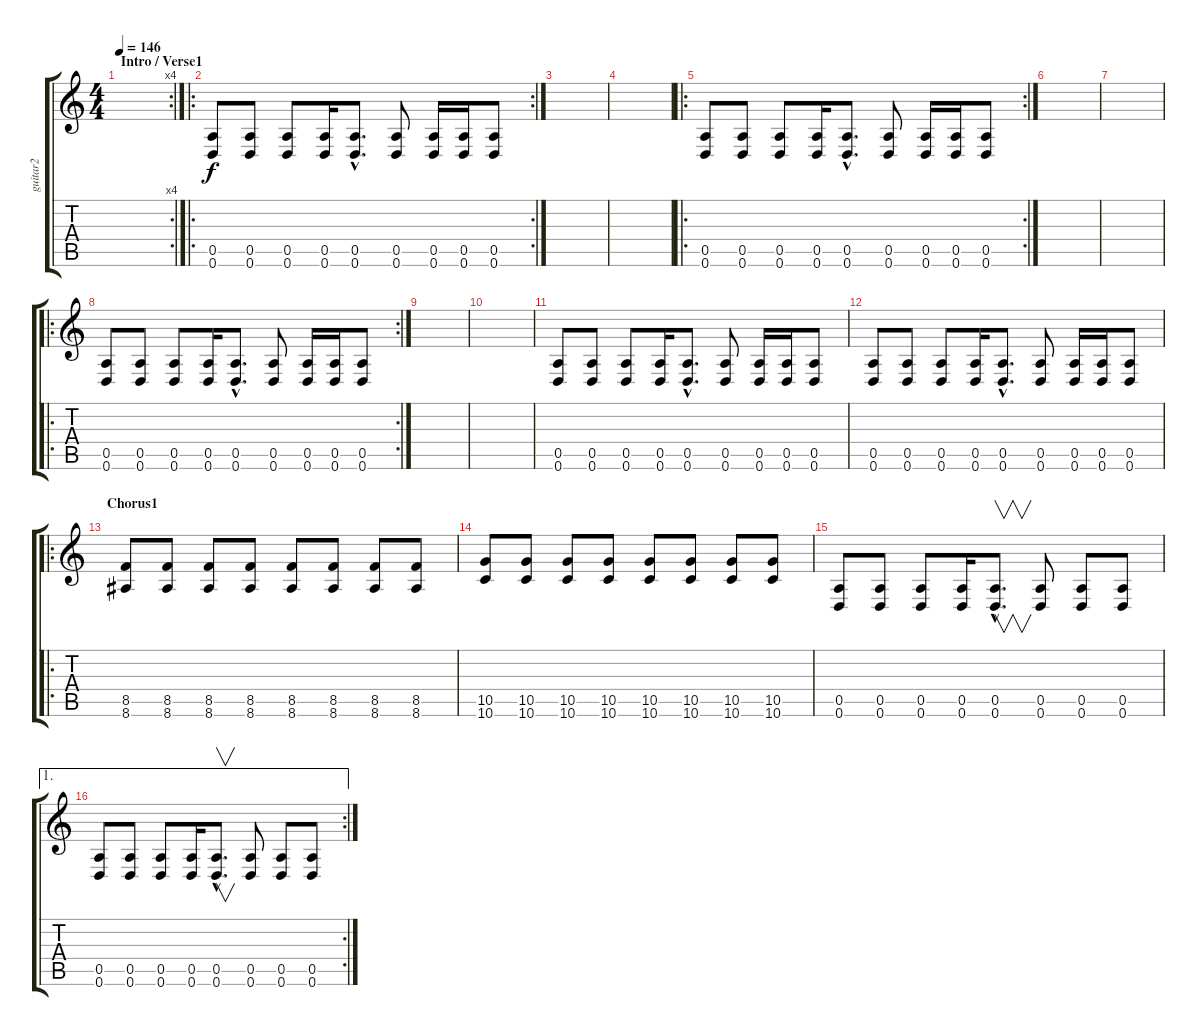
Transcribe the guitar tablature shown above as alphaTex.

\track ("guitar2" "guitar2") {instrument distortionguitar}
\staff {score tabs}
\tuning (E4 B3 G3 D3 A2 D2) {hide}
\rc 4
\ts (4 4)
\section ("" "Intro / Verse1")
\tempo 146
\clef g2
\ks c
|
\ro
\rc 2
(0.5 0.6).8 (0.5 0.6).8 (0.5 0.6).8 (0.5 0.6).16 (0.5{hac} 0.6{hac}).8{d} (0.5 0.6).8 (0.5 0.6).16 (0.5 0.6).16 (0.5 0.6).8 |
|
|
\ro
\rc 2
(0.5 0.6).8 (0.5 0.6).8 (0.5 0.6).8 (0.5 0.6).16 (0.5{hac} 0.6{hac}).8{d} (0.5 0.6).8 (0.5 0.6).16 (0.5 0.6).16 (0.5 0.6).8 |
|
|
\ro
\rc 2
(0.5 0.6).8 (0.5 0.6).8 (0.5 0.6).8 (0.5 0.6).16 (0.5{hac} 0.6{hac}).8{d} (0.5 0.6).8 (0.5 0.6).16 (0.5 0.6).16 (0.5 0.6).8 |
|
|
(0.5 0.6).8 (0.5 0.6).8 (0.5 0.6).8 (0.5 0.6).16 (0.5{hac} 0.6{hac}).8{d} (0.5 0.6).8 (0.5 0.6).16 (0.5 0.6).16 (0.5 0.6).8 |
(0.5 0.6).8 (0.5 0.6).8 (0.5 0.6).8 (0.5 0.6).16 (0.5{hac} 0.6{hac}).8{d} (0.5 0.6).8 (0.5 0.6).16 (0.5 0.6).16 (0.5 0.6).8 |
\ro
\section ("" "Chorus1")
(8.5 8.6).8{instrument overdrivenguitar} (8.5 8.6).8 (8.5 8.6).8 (8.5 8.6).8 (8.5 8.6).8 (8.5 8.6).8 (8.5 8.6).8 (8.5 8.6).8 |
(10.5 10.6).8 (10.5 10.6).8 (10.5 10.6).8 (10.5 10.6).8 (10.5 10.6).8 (10.5 10.6).8 (10.5 10.6).8 (10.5 10.6).8 |
(0.5 0.6).8 (0.5 0.6).8 (0.5 0.6).8 (0.5 0.6).16 (0.5{hac} 0.6{hac}).8{v d} (0.5 0.6).8 (0.5 0.6).8 (0.5 0.6).8 |
\ae 1
\rc 2
(0.5 0.6).8 (0.5 0.6).8 (0.5 0.6).8 (0.5 0.6).16 (0.5{hac} 0.6{hac}).8{v d} (0.5 0.6).8 (0.5 0.6).8 (0.5 0.6).8
